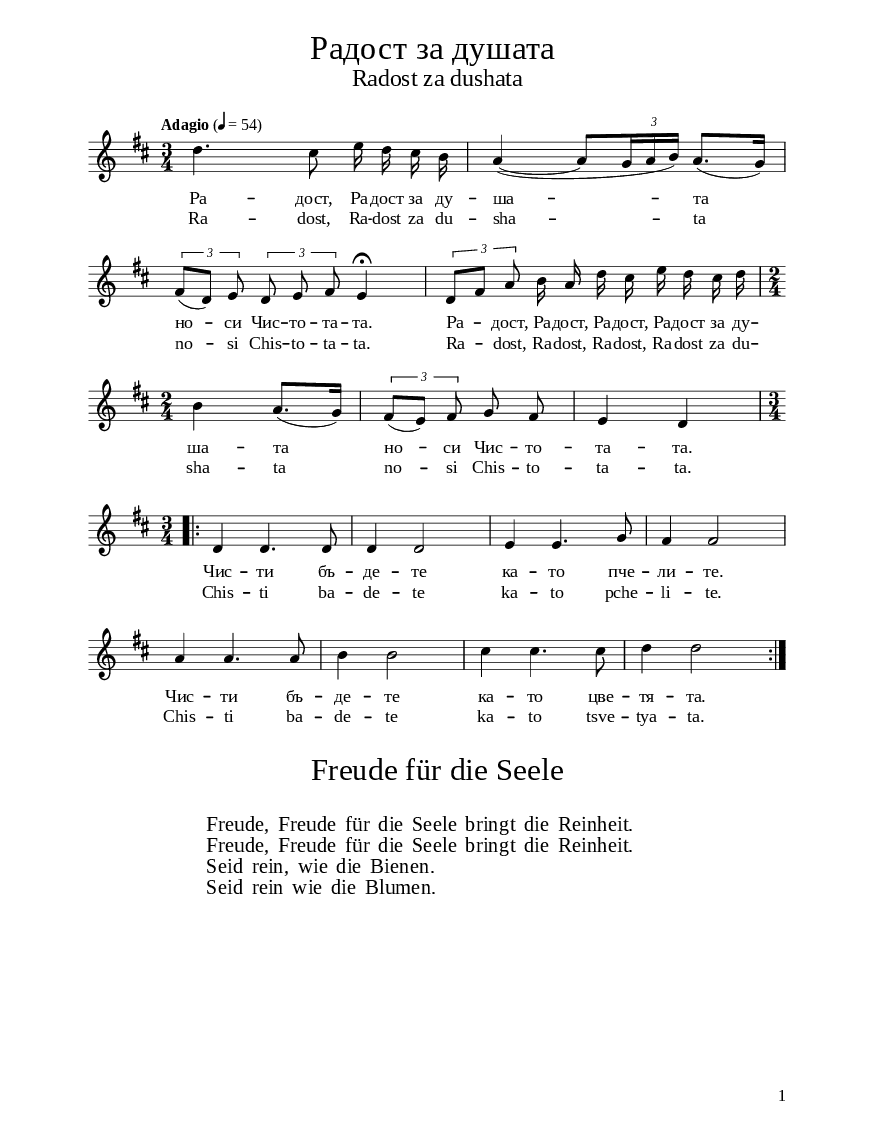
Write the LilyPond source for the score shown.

\version "2.24.0"

% include paper part and global functions
\include "include/globals.ily"

\bookpart {
  \include "include/bookpart-paper.ily"
  \score {
    \include "include/score-layout.ily"

    \new Voice \absolute {
      \clef treble
      \key d \major
      \time 3/4
      \tempoFunc "Adagio" 4 "54"
      \autoBeamOff
      d''4.  cis''8  e''16  d''16
      cis''16  b'16 | % 2
      a'4 ( ~  a'8 [ \once \omit TupletBracket
      \times 2/3  {
        g'16  a'16  b'16 ) ]
      }
      a'8. ( [  g'16 ) ] \break | % 3

      \times 2/3  {
        fis'8 ( [  d'8 ) ] e'8
      }

      \times 2/3  {
        d'8   e'8  fis'8
      }
      e'4 ^\fermata \noBreak | % 4

      \times 2/3  {
        d'8 [  fis'8 ] a'8
      }
      b'16  a'16  d''16  cis''16
      e''16  d''16  cis''16  d''16
      \break | % 5
      \time 2/4
      b'4  a'8. [(  g'16 )]
      \times 2/3  {
        fis'8 ( [  e'8 ) ] fis'8
      }
      % 6
      g'8  fis'8  e'4  d'4 \time 3/4 \break \repeat
      volta 2 {
        | % 7
        d'4  d'4.  d'8 | % 8
        d'4  d'2 | % 9
        e'4  e'4.  g'8 |
        fis'4  fis'2 \break | % 11
        a'4  a'4.  a'8 | % 12
        b'4  b'2 | % 13
        cis''4  cis''4.  cis''8 | % 14
        d''4  d''2
      }

    }

    \addlyrics {
      Ра -- дост, Ра -- дост за ду -- ша
      --    та  но -- си
      Чис -- то -- та -- та. Ра -- дост,
      Ра -- дост, Ра -- дост, Ра -- дост
      за ду -- ша -- та  но -- си
      Чис -- то -- та -- та. Чис -- ти бъ --
      де -- те ка -- то пче -- ли -- те.
      Чис -- ти бъ -- де -- те ка -- то
      цве -- тя -- та.
    }

    \addlyrics {
      Ra -- dost, Ra -- dost za du -- sha
      --    ta  no -- si
      Chis -- to -- ta -- ta. Ra -- dost,
      Ra -- dost, Ra -- dost, Ra -- dost
      za du -- sha -- ta  no -- si
      Chis -- to -- ta -- ta. Chis -- ti ba --
      de -- te ka -- to pche -- li -- te.
      Chis -- ti ba -- de -- te ka -- to
      tsve -- tya -- ta.
    }
    \header {
      title = \titleFunc "Радост за душата " "Radost za dushata"
    }

    \midi{}

  } % score



  % include foreign translation(s) of the song
  \version "2.20.0"

\markup \fill-line { \fontsize #6 "Freude für die Seele" }
\markup \null
\markup \null
\markup \fontsize #+2.5 {
  \hspace #10
  \override #'(baseline-skip . 2)

  \column {
    \line { " " }

\line { " "Freude, Freude für die Seele bringt die Reinheit. }

\line { " "Freude, Freude für die Seele bringt die Reinheit. }

\line { " "Seid rein, wie die Bienen.}

\line { " "Seid rein wie die Blumen.}

  }
}


} % bookpart
